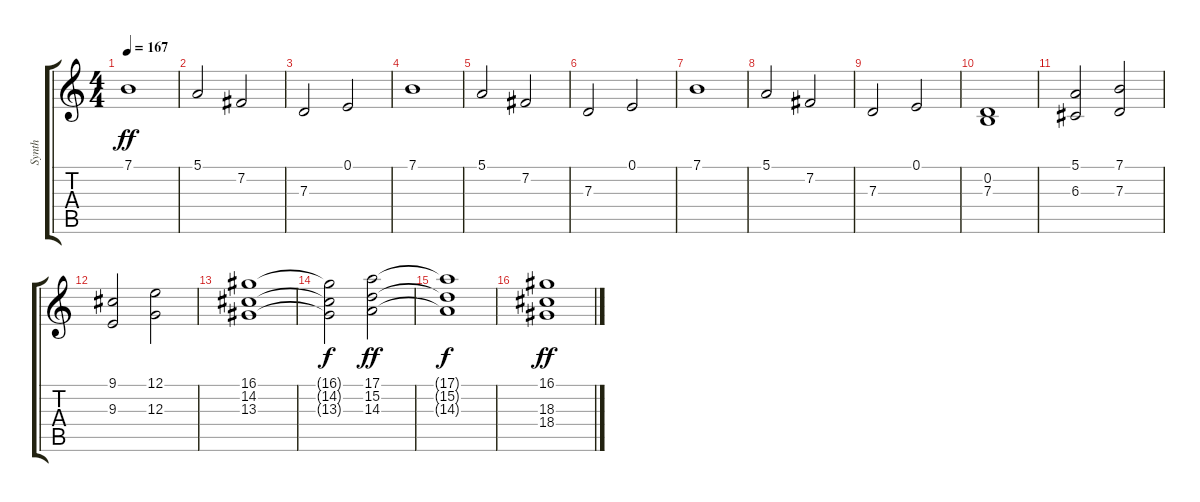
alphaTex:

\track ("Synth" "Synth") {instrument synthstrings1}
\staff {score tabs}
\tuning (E4 B3 G3 D3 A2 D2) {hide}
\ts (4 4)
\tempo 167
\clef g2
\ks c
7.1.1{dy ff} |
5.1.2 7.2.2 |
7.3.2 0.1.2 |
7.1.1 |
5.1.2 7.2.2 |
7.3.2 0.1.2 |
7.1.1 |
5.1.2 7.2.2 |
7.3.2 0.1.2 |
(0.2 7.3).1 |
(5.1 6.3).2 (7.1 7.3).2 |
(9.1 9.3).2 (12.1 12.3).2 |
(16.1 14.2 13.3).1 |
(16.1{t} 14.2{t} 13.3{t}).2{dy f} (17.1 15.2 14.3).2{dy ff} |
(17.1{t} 15.2{t} 14.3{t}).1{dy f} |
(16.1 18.3 18.4).1{dy ff}
